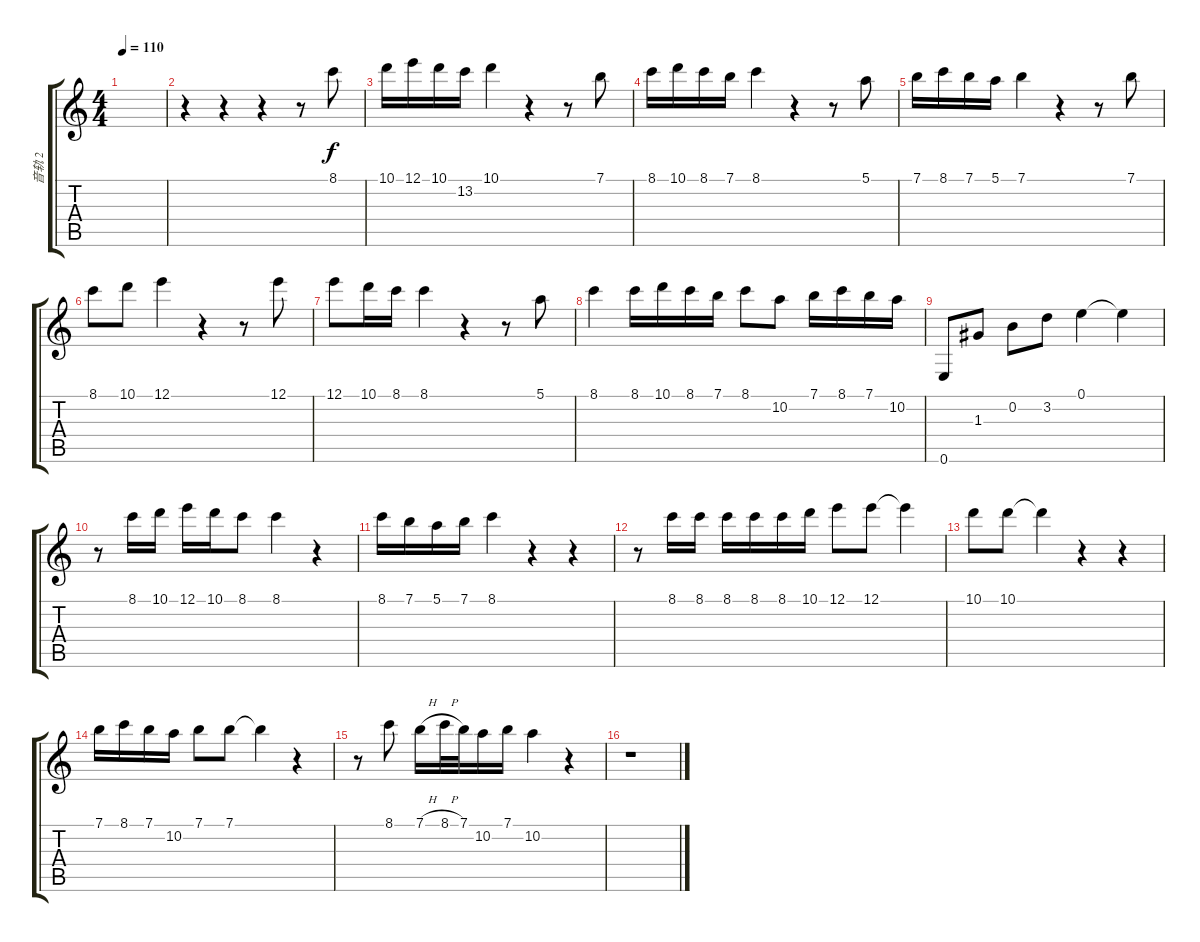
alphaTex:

\track ("音轨 2" "音轨 2") {instrument acousticguitarnylon}
\staff {score tabs}
\tuning (E4 B3 G3 D3 A2 E2) {hide}
\ts (4 4)
\tempo 110
\clef g2
\ks c
|
r.4 r.4 r.4 r.8 8.1.8 |
10.1.16 12.1.16 10.1.16 13.2.16 10.1.4 r.4 r.8 7.1.8 |
8.1.16 10.1.16 8.1.16 7.1.16 8.1.4 r.4 r.8 5.1.8 |
7.1.16 8.1.16 7.1.16 5.1.16 7.1.4 r.4 r.8 7.1.8 |
8.1.8 10.1.8 12.1.4 r.4 r.8 12.1.8 |
12.1.8 10.1.16 8.1.16 8.1.4 r.4 r.8 5.1.8 |
8.1.4 8.1.16 10.1.16 8.1.16 7.1.16 8.1.8 10.2.8 7.1.16 8.1.16 7.1.16 10.2.16 |
0.6.8 1.3.8 0.2.8 3.2.8 0.1.4 0.1{t}.4 |
r.8 8.1.16 10.1.16 12.1.16 10.1.16 8.1.8 8.1.4 r.4 |
8.1.16 7.1.16 5.1.16 7.1.16 8.1.4 r.4 r.4 |
r.8 8.1.16 8.1.16 8.1.16 8.1.16 8.1.16 10.1.16 12.1.8 12.1.8 12.1{t}.4 |
10.1.8 10.1.8 10.1{t}.4 r.4 r.4 |
7.1.16 8.1.16 7.1.16 10.2.16 7.1.8 7.1.8 7.1{t}.4 r.4 |
r.8 8.1.8 7.1{h}.16 8.1{h}.32 7.1.32 10.2.16 7.1.16 10.2.4 r.4 |
r.1
